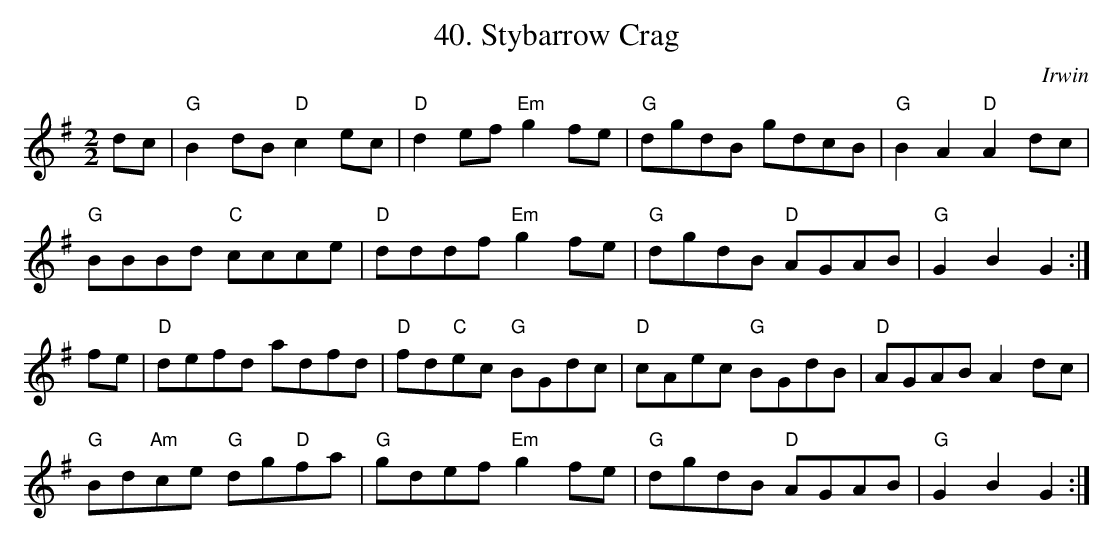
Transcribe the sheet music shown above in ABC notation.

X:1
T:40. Stybarrow Crag
C:Irwin
L:1/8
M:2/2
K:G
 dc | "G"B2 dB "D"c2 ec | "D"d2 ef "Em"g2 fe | "G"dgdB gdcB | "G"B2 A2 "D"A2 dc |$ "G"BBBd "C"ccce | %6
 "D"dddf "Em"g2 fe | "G"dgdB "D"AGAB | "G"G2 B2 G2  :|$  fe | "D"defd adfd | "D"fd"C"ec "G"BGdc | "D"cAec "G"BGdB | "D"AGAB A2 dc |$ %14
 "G"Bd"Am"ce "G"dg"D"fa | "G"gdef "Em"g2 fe | "G"dgdB "D"AGAB | "G"G2 B2 G2  :| %18
